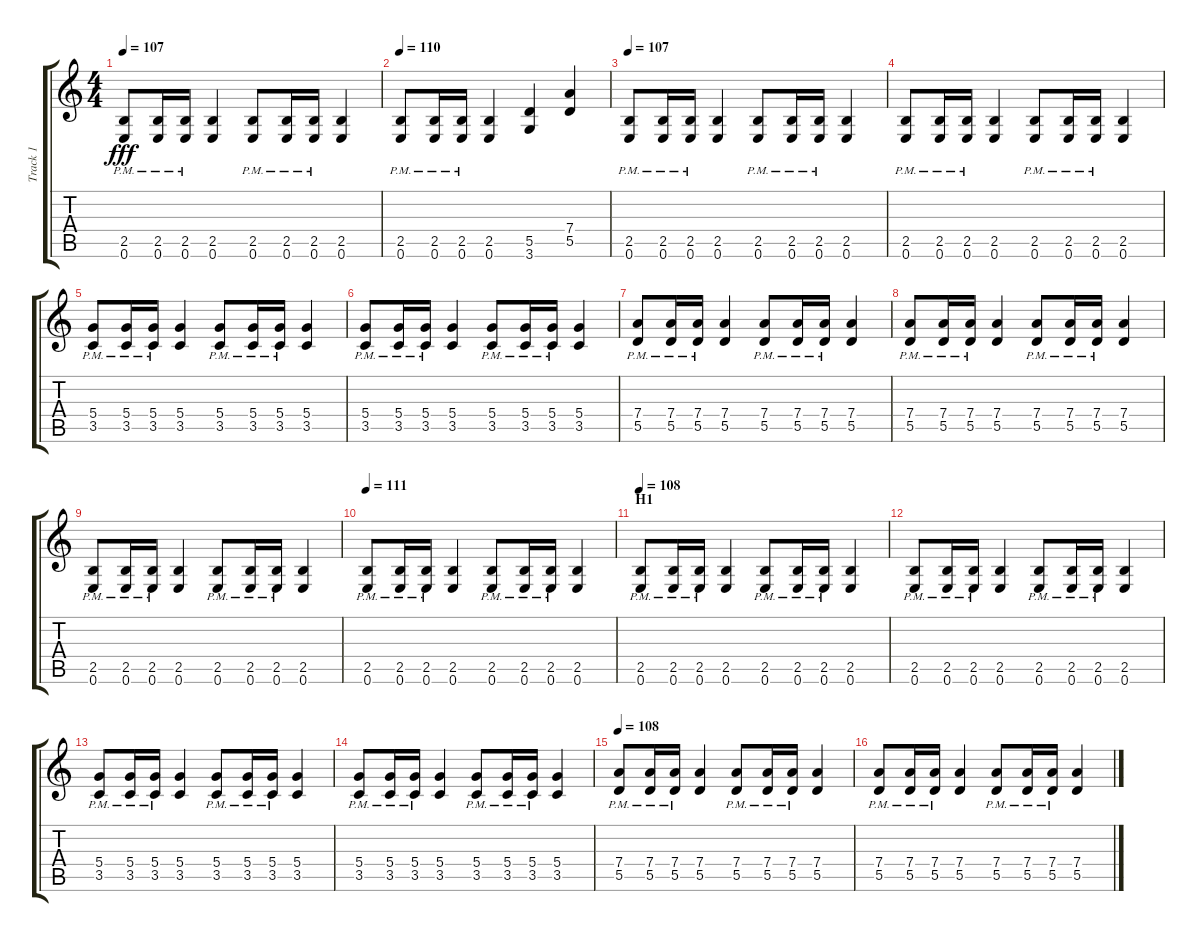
\track ("Track 1" "Track 1") {instrument distortionguitar}
\staff {score tabs}
\tuning (E4 B3 G3 D3 A2 E2) {hide}
\ts (4 4)
\tempo 107
\clef g2
\ks c
(2.5{pm} 0.6{pm}).8{dy fff} (2.5{pm} 0.6{pm}).16 (2.5{pm} 0.6{pm}).16 (2.5 0.6).4 (2.5{pm} 0.6{pm}).8 (2.5{pm} 0.6{pm}).16 (2.5{pm} 0.6{pm}).16 (2.5 0.6).4 |
\tempo 110
(2.5{pm} 0.6{pm}).8 (2.5{pm} 0.6{pm}).16 (2.5{pm} 0.6{pm}).16 (2.5 0.6).4 (5.5 3.6).4 (7.4 5.5).4 |
\tempo 107
(2.5{pm} 0.6{pm}).8 (2.5{pm} 0.6{pm}).16 (2.5{pm} 0.6{pm}).16 (2.5 0.6).4 (2.5{pm} 0.6{pm}).8 (2.5{pm} 0.6{pm}).16 (2.5{pm} 0.6{pm}).16 (2.5 0.6).4 |
(2.5{pm} 0.6{pm}).8 (2.5{pm} 0.6{pm}).16 (2.5{pm} 0.6{pm}).16 (2.5 0.6).4 (2.5{pm} 0.6{pm}).8 (2.5{pm} 0.6{pm}).16 (2.5{pm} 0.6{pm}).16 (2.5 0.6).4 |
(5.4{pm} 3.5{pm}).8 (5.4{pm} 3.5{pm}).16 (5.4{pm} 3.5{pm}).16 (5.4 3.5).4 (5.4{pm} 3.5{pm}).8 (5.4{pm} 3.5{pm}).16 (5.4{pm} 3.5{pm}).16 (5.4 3.5).4 |
(5.4{pm} 3.5{pm}).8 (5.4{pm} 3.5{pm}).16 (5.4{pm} 3.5{pm}).16 (5.4 3.5).4 (5.4{pm} 3.5{pm}).8 (5.4{pm} 3.5{pm}).16 (5.4{pm} 3.5{pm}).16 (5.4 3.5).4 |
(7.4{pm} 5.5{pm}).8 (7.4{pm} 5.5{pm}).16 (7.4{pm} 5.5{pm}).16 (7.4 5.5).4 (7.4{pm} 5.5{pm}).8 (7.4{pm} 5.5{pm}).16 (7.4{pm} 5.5{pm}).16 (7.4 5.5).4 |
(7.4{pm} 5.5{pm}).8 (7.4{pm} 5.5{pm}).16 (7.4{pm} 5.5{pm}).16 (7.4 5.5).4 (7.4{pm} 5.5{pm}).8 (7.4{pm} 5.5{pm}).16 (7.4{pm} 5.5{pm}).16 (7.4 5.5).4 |
(2.5{pm} 0.6{pm}).8 (2.5{pm} 0.6{pm}).16 (2.5{pm} 0.6{pm}).16 (2.5 0.6).4 (2.5{pm} 0.6{pm}).8 (2.5{pm} 0.6{pm}).16 (2.5{pm} 0.6{pm}).16 (2.5 0.6).4 |
\tempo 111
(2.5{pm} 0.6{pm}).8 (2.5{pm} 0.6{pm}).16 (2.5{pm} 0.6{pm}).16 (2.5 0.6).4 (2.5{pm} 0.6{pm}).8 (2.5{pm} 0.6{pm}).16 (2.5{pm} 0.6{pm}).16 (2.5 0.6).4 |
\section ("" "H1")
\tempo 108
(2.5{pm} 0.6{pm}).8 (2.5{pm} 0.6{pm}).16 (2.5{pm} 0.6{pm}).16 (2.5 0.6).4 (2.5{pm} 0.6{pm}).8 (2.5{pm} 0.6{pm}).16 (2.5{pm} 0.6{pm}).16 (2.5 0.6).4 |
(2.5{pm} 0.6{pm}).8 (2.5{pm} 0.6{pm}).16 (2.5{pm} 0.6{pm}).16 (2.5 0.6).4 (2.5{pm} 0.6{pm}).8 (2.5{pm} 0.6{pm}).16 (2.5{pm} 0.6{pm}).16 (2.5 0.6).4 |
(5.4{pm} 3.5{pm}).8 (5.4{pm} 3.5{pm}).16 (5.4{pm} 3.5{pm}).16 (5.4 3.5).4 (5.4{pm} 3.5{pm}).8 (5.4{pm} 3.5{pm}).16 (5.4{pm} 3.5{pm}).16 (5.4 3.5).4 |
(5.4{pm} 3.5{pm}).8 (5.4{pm} 3.5{pm}).16 (5.4{pm} 3.5{pm}).16 (5.4 3.5).4 (5.4{pm} 3.5{pm}).8 (5.4{pm} 3.5{pm}).16 (5.4{pm} 3.5{pm}).16 (5.4 3.5).4 |
\tempo 108
(7.4{pm} 5.5{pm}).8 (7.4{pm} 5.5{pm}).16 (7.4{pm} 5.5{pm}).16 (7.4 5.5).4 (7.4{pm} 5.5{pm}).8 (7.4{pm} 5.5{pm}).16 (7.4{pm} 5.5{pm}).16 (7.4 5.5).4 |
(7.4{pm} 5.5{pm}).8 (7.4{pm} 5.5{pm}).16 (7.4{pm} 5.5{pm}).16 (7.4 5.5).4 (7.4{pm} 5.5{pm}).8 (7.4{pm} 5.5{pm}).16 (7.4{pm} 5.5{pm}).16 (7.4 5.5).4
